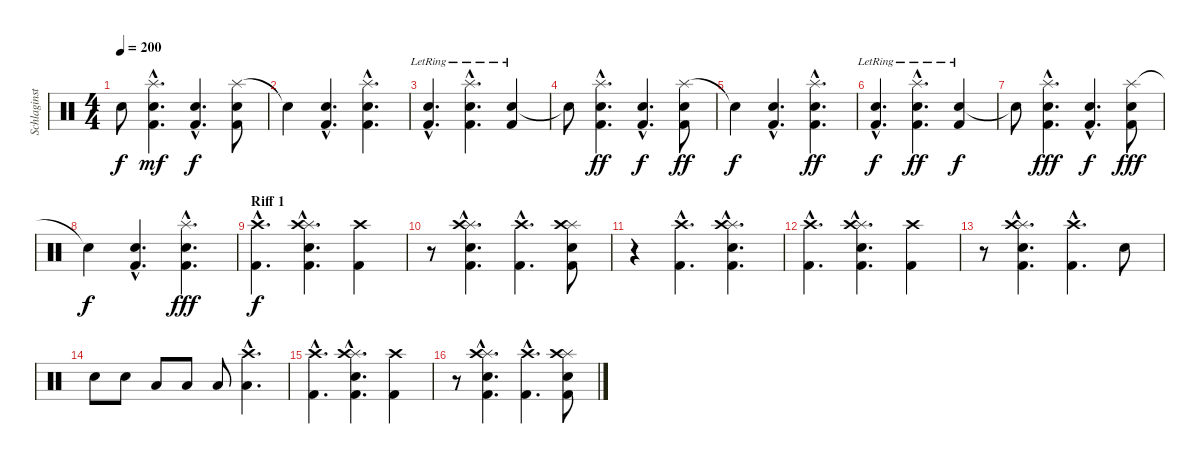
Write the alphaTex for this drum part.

\track ("Schlaginstrumente - Auswahl" "Schlaginst") {instrument percussion}
\staff {score}
\articulation defaults
\ts (4 4)
\tempo 200
\clef neutral
\ks c "Snare (hit)"{t}.8{dy f}
("Splash (hit)"{hac} "Electric Snare (hit)"{hac} "Kick (hit) 2"{hac}).4{d dy mf} ("Electric Snare (hit)"{hac} "Kick (hit) 2"{hac}).4{d dy f} ("Splash (hit)" "Electric Snare (hit)" "Kick (hit) 2").8 |
"Snare (hit)"{t}.4 ("Electric Snare (hit)"{hac} "Kick (hit) 2"{hac}).4{d} ("Splash (hit)"{hac} "Electric Snare (hit)"{hac} "Kick (hit) 2"{hac}).4{d} |
("Electric Snare (hit)"{hac lr} "Kick (hit) 2"{hac}).4{d} ("Splash (hit)"{hac} "Electric Snare (hit)"{hac lr} "Kick (hit) 2"{hac}).4{d} ("Electric Snare (hit)"{lr} "Kick (hit) 2").4 |
"Snare (hit)"{t}.8 ("Splash (hit)"{hac} "Electric Snare (hit)"{hac} "Kick (hit) 2"{hac}).4{d dy ff} ("Electric Snare (hit)"{hac} "Kick (hit) 2"{hac}).4{d dy f} ("Splash (hit)" "Electric Snare (hit)" "Kick (hit) 2").8{dy ff} |
"Snare (hit)"{t}.4{dy f} ("Electric Snare (hit)"{hac} "Kick (hit) 2"{hac}).4{d} ("Splash (hit)"{hac} "Electric Snare (hit)"{hac} "Kick (hit) 2"{hac}).4{d dy ff} |
("Electric Snare (hit)"{hac lr} "Kick (hit) 2"{hac}).4{d dy f} ("Splash (hit)"{hac} "Electric Snare (hit)"{hac lr} "Kick (hit) 2"{hac}).4{d dy ff} ("Electric Snare (hit)"{lr} "Kick (hit) 2").4{dy f} |
"Snare (hit)"{t}.8 ("Splash (hit)"{hac} "Electric Snare (hit)"{hac} "Kick (hit) 2"{hac}).4{d dy fff} ("Electric Snare (hit)"{hac} "Kick (hit) 2"{hac}).4{d dy f} ("Splash (hit)" "Electric Snare (hit)" "Kick (hit) 2").8{dy fff} |
"Snare (hit)"{t}.4{dy f} ("Electric Snare (hit)"{hac} "Kick (hit) 2"{hac}).4{d} ("Splash (hit)"{hac} "Electric Snare (hit)"{hac} "Kick (hit) 2"{hac}).4{d dy fff} |
\section ("" "Riff 1")
("Crash high (hit)"{hac} "Kick (hit) 2"{hac}).4{d dy f} ("Splash (hit)"{hac} "Crash high (hit)"{hac} "Electric Snare (hit)"{hac} "Kick (hit) 2"{hac}).4{d} ("Crash high (hit)" "Kick (hit) 2").4 |
r.8 ("Splash (hit)"{hac} "Crash high (hit)"{hac} "Electric Snare (hit)"{hac} "Kick (hit) 2"{hac}).4{d} ("Crash high (hit)"{hac} "Kick (hit) 2"{hac}).4{d} ("Splash (hit)" "Crash high (hit)" "Electric Snare (hit)" "Kick (hit) 2").8 |
r.4 ("Crash high (hit)"{hac} "Kick (hit) 2"{hac}).4{d} ("Splash (hit)"{hac} "Crash high (hit)"{hac} "Electric Snare (hit)"{hac} "Kick (hit) 2"{hac}).4{d} |
("Crash high (hit)"{hac} "Kick (hit) 2"{hac}).4{d} ("Splash (hit)"{hac} "Crash high (hit)"{hac} "Electric Snare (hit)"{hac} "Kick (hit) 2"{hac}).4{d} ("Crash high (hit)" "Kick (hit) 2").4 |
r.8 ("Splash (hit)"{hac} "Crash high (hit)"{hac} "Electric Snare (hit)"{hac} "Kick (hit) 2"{hac}).4{d} ("Crash high (hit)"{hac} "Kick (hit) 2"{hac}).4{d} "Snare (hit) 2".8 |
"Snare (hit) 2".8 "Snare (hit) 2".8 "Low Tom (hit)".8 "Low Tom (hit)".8 "Low Tom (hit)".8 ("Crash high (hit)"{hac} "Low Floor Tom (hit)"{hac}).4{d} |
("Crash high (hit)"{hac} "Kick (hit) 2"{hac}).4{d} ("Splash (hit)"{hac} "Crash high (hit)"{hac} "Electric Snare (hit)"{hac} "Kick (hit) 2"{hac}).4{d} ("Crash high (hit)" "Kick (hit) 2").4 |
r.8 ("Splash (hit)"{hac} "Crash high (hit)"{hac} "Electric Snare (hit)"{hac} "Kick (hit) 2"{hac}).4{d} ("Crash high (hit)"{hac} "Kick (hit) 2"{hac}).4{d} ("Splash (hit)" "Crash high (hit)" "Electric Snare (hit)" "Kick (hit) 2").8
